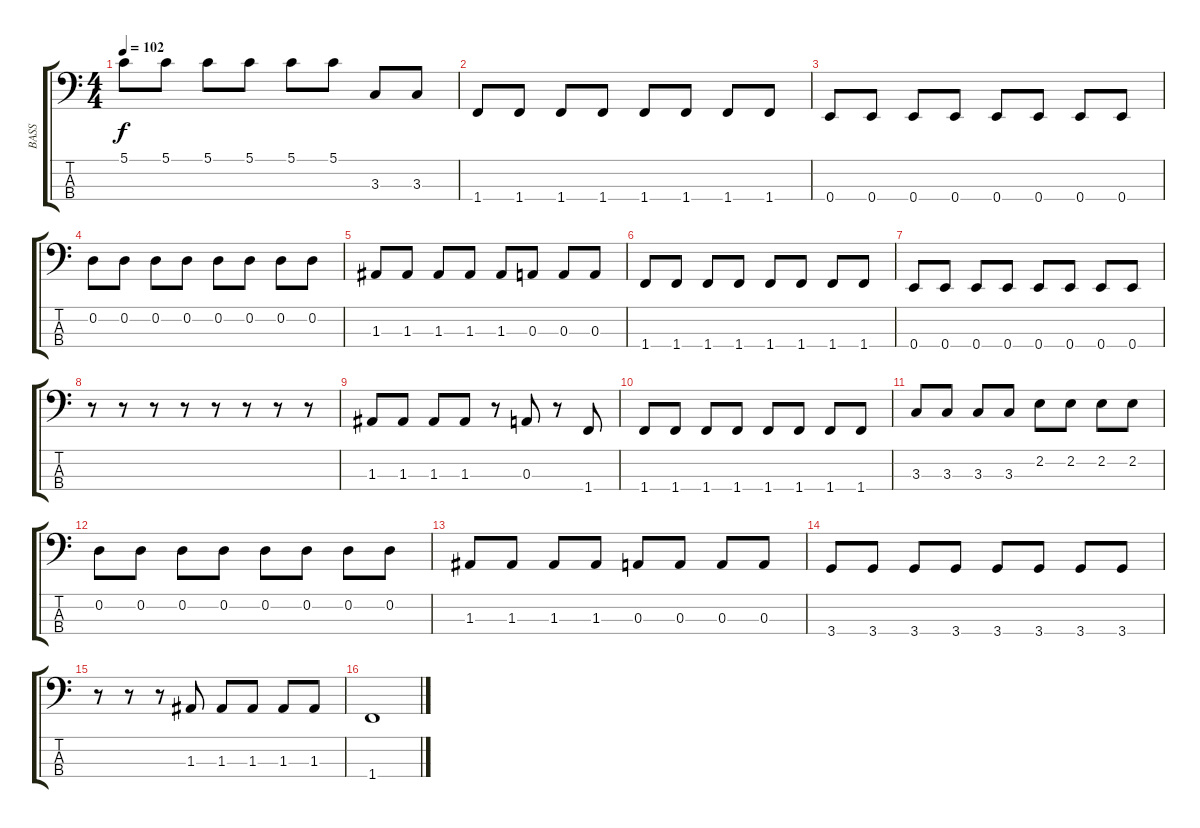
\track ("BASS" "BASS") {instrument electricbassfinger}
\staff {score tabs}
\tuning (G2 D2 A1 E1) {hide}
\ts (4 4)
\tempo 102
\clef f4
\ks c
5.1.8{dy f} 5.1.8 5.1.8 5.1.8 5.1.8 5.1.8 3.3.8 3.3.8 |
1.4.8 1.4.8 1.4.8 1.4.8 1.4.8 1.4.8 1.4.8 1.4.8 |
0.4.8 0.4.8 0.4.8 0.4.8 0.4.8 0.4.8 0.4.8 0.4.8 |
0.2.8 0.2.8 0.2.8 0.2.8 0.2.8 0.2.8 0.2.8 0.2.8 |
1.3.8 1.3.8 1.3.8 1.3.8 1.3.8 0.3.8 0.3.8 0.3.8 |
1.4.8 1.4.8 1.4.8 1.4.8 1.4.8 1.4.8 1.4.8 1.4.8 |
0.4.8 0.4.8 0.4.8 0.4.8 0.4.8 0.4.8 0.4.8 0.4.8 |
r.8 r.8 r.8 r.8 r.8 r.8 r.8 r.8 |
1.3.8 1.3.8 1.3.8 1.3.8 r.8 0.3.8 r.8 1.4.8 |
1.4.8 1.4.8 1.4.8 1.4.8 1.4.8 1.4.8 1.4.8 1.4.8 |
3.3.8 3.3.8 3.3.8 3.3.8 2.2.8 2.2.8 2.2.8 2.2.8 |
0.2.8 0.2.8 0.2.8 0.2.8 0.2.8 0.2.8 0.2.8 0.2.8 |
1.3.8 1.3.8 1.3.8 1.3.8 0.3.8 0.3.8 0.3.8 0.3.8 |
3.4.8 3.4.8 3.4.8 3.4.8 3.4.8 3.4.8 3.4.8 3.4.8 |
r.8 r.8 r.8 1.3.8 1.3.8 1.3.8 1.3.8 1.3.8 |
1.4.1
